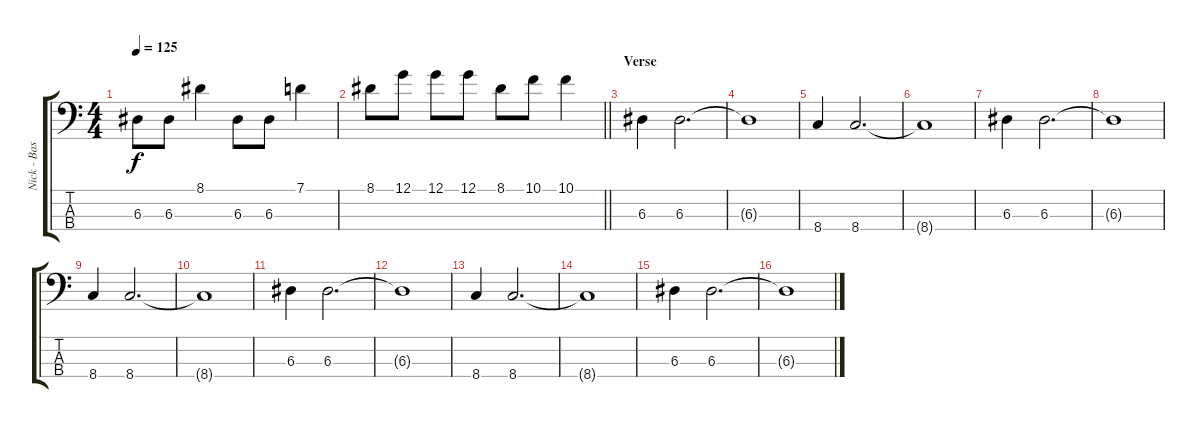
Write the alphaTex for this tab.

\track ("Nick - Bass" "Nick - Bas") {instrument electricbassfinger}
\staff {score tabs}
\tuning (G2 D2 A1 E1) {hide}
\ts (4 4)
\tempo 125
\clef f4
\ks c
6.3.8{dy f} 6.3.8 8.1.4 6.3.8 6.3.8 7.1.4 |
\barLineRight lightlight
8.1.8 12.1.8 12.1.8 12.1.8 8.1.8 10.1.8 10.1.4 |
\section ("" "Verse")
6.3.4 6.3.2{d} |
6.3{t}.1 |
8.4.4 8.4.2{d} |
8.4{t}.1 |
6.3.4 6.3.2{d} |
6.3{t}.1 |
8.4.4 8.4.2{d} |
8.4{t}.1 |
6.3.4 6.3.2{d} |
6.3{t}.1 |
8.4.4 8.4.2{d} |
8.4{t}.1 |
6.3.4 6.3.2{d} |
6.3{t}.1
